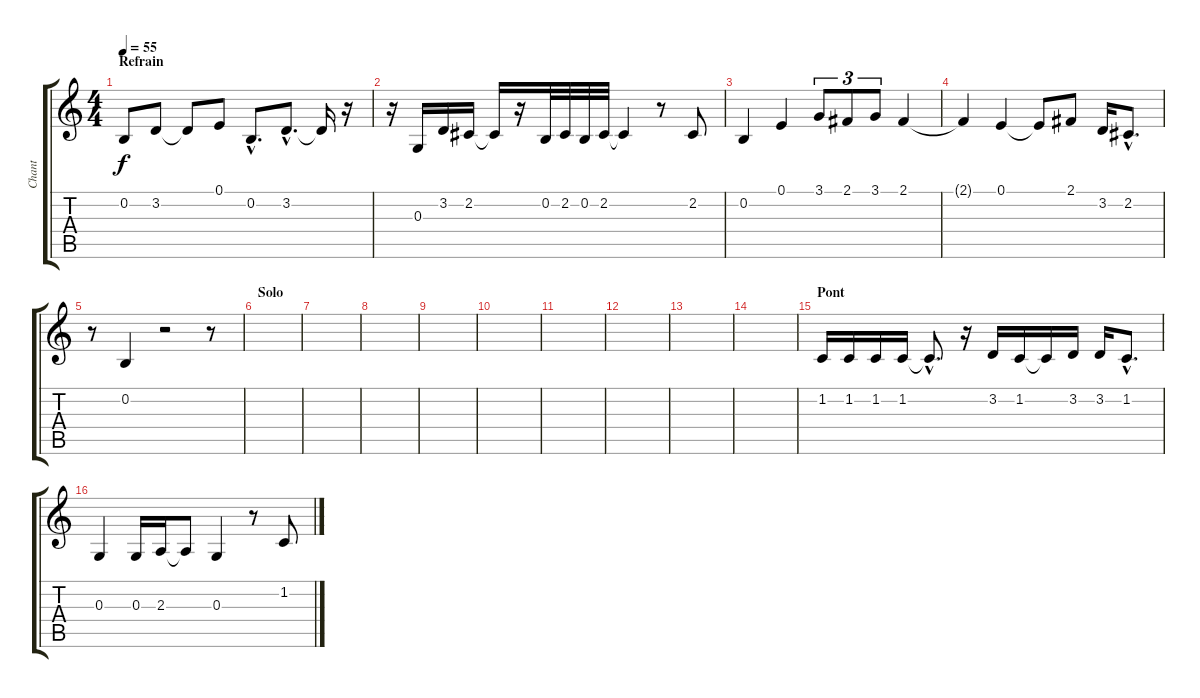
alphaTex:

\track ("Chant" "Chant") {instrument lead6voice}
\staff {score tabs}
\tuning (E4 B3 G3 D3 A2 E2) {hide}
\ts (4 4)
\section ("" "Refrain")
\tempo 55
\clef g2
\ks c
0.2.8{dy f} 3.2.8 3.2{t}.8 0.1.8 0.2{hac}.8{d} 3.2{hac}.8{d} 3.2{t}.16 r.16 |
r.16 0.3.16 3.2.16 2.2.16 2.2{t}.16 r.16 0.2.32 2.2.32 0.2.32 2.2.32 2.2{t}.4 r.8 2.2.8 |
0.2.4 0.1.4 3.1.8{tu (3 2)} 2.1.8{tu (3 2)} 3.1.8{tu (3 2)} 2.1.4 |
2.1{t}.4 0.1.4 0.1{t}.8 2.1.8 3.2.16 2.2{hac}.8{d} |
r.8 0.2.4 r.2 r.8 |
\section ("" "Solo")
|
|
|
|
|
|
|
|
|
\section ("" "Pont")
1.2.16 1.2.16 1.2.16 1.2.16 1.2{hac t}.8{d} r.16 3.2.16 1.2.16 1.2{t}.16 3.2.16 3.2.16 1.2{hac}.8{d} |
0.3.4 0.3.16 2.3.16 2.3{t}.8 0.3.4 r.8 1.2.8
